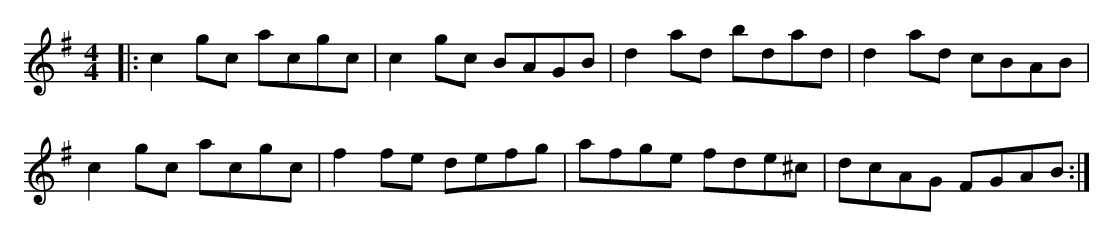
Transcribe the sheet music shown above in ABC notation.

X:1
M:4/4
K:Ador
|:c2 gc acgc|c2 gc BAGB|d2 ad bdad|d2 ad cBAB|
c2 gc acgc|f2 fe defg|afge fde^c|dcAG FGAB:|
